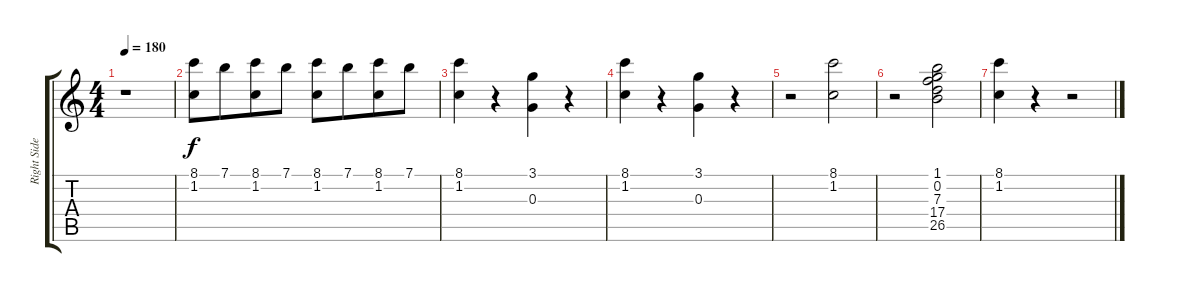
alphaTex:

\track ("Right Side (R. H. Piano)" "Right Side") {instrument acousticguitarsteel}
\staff {score tabs}
\tuning (E4 B3 G3 D3 A2 E2) {hide}
\ts (4 4)
\tempo 180
\clef g2
\ks c
r.1{dy f} |
(8.1 1.2).8 7.1.8{beam merge} (8.1 1.2).8 7.1.8 (8.1 1.2).8 7.1.8{beam merge} (8.1 1.2).8 7.1.8 |
(8.1 1.2).4 r.4 (3.1 0.3).4 r.4 |
(8.1 1.2).4 r.4 (3.1 0.3).4 r.4 |
r.2 (8.1 1.2).2 |
r.2 (1.1 0.2 7.3 17.4 26.5).2 |
(8.1 1.2).4 r.4 r.2
